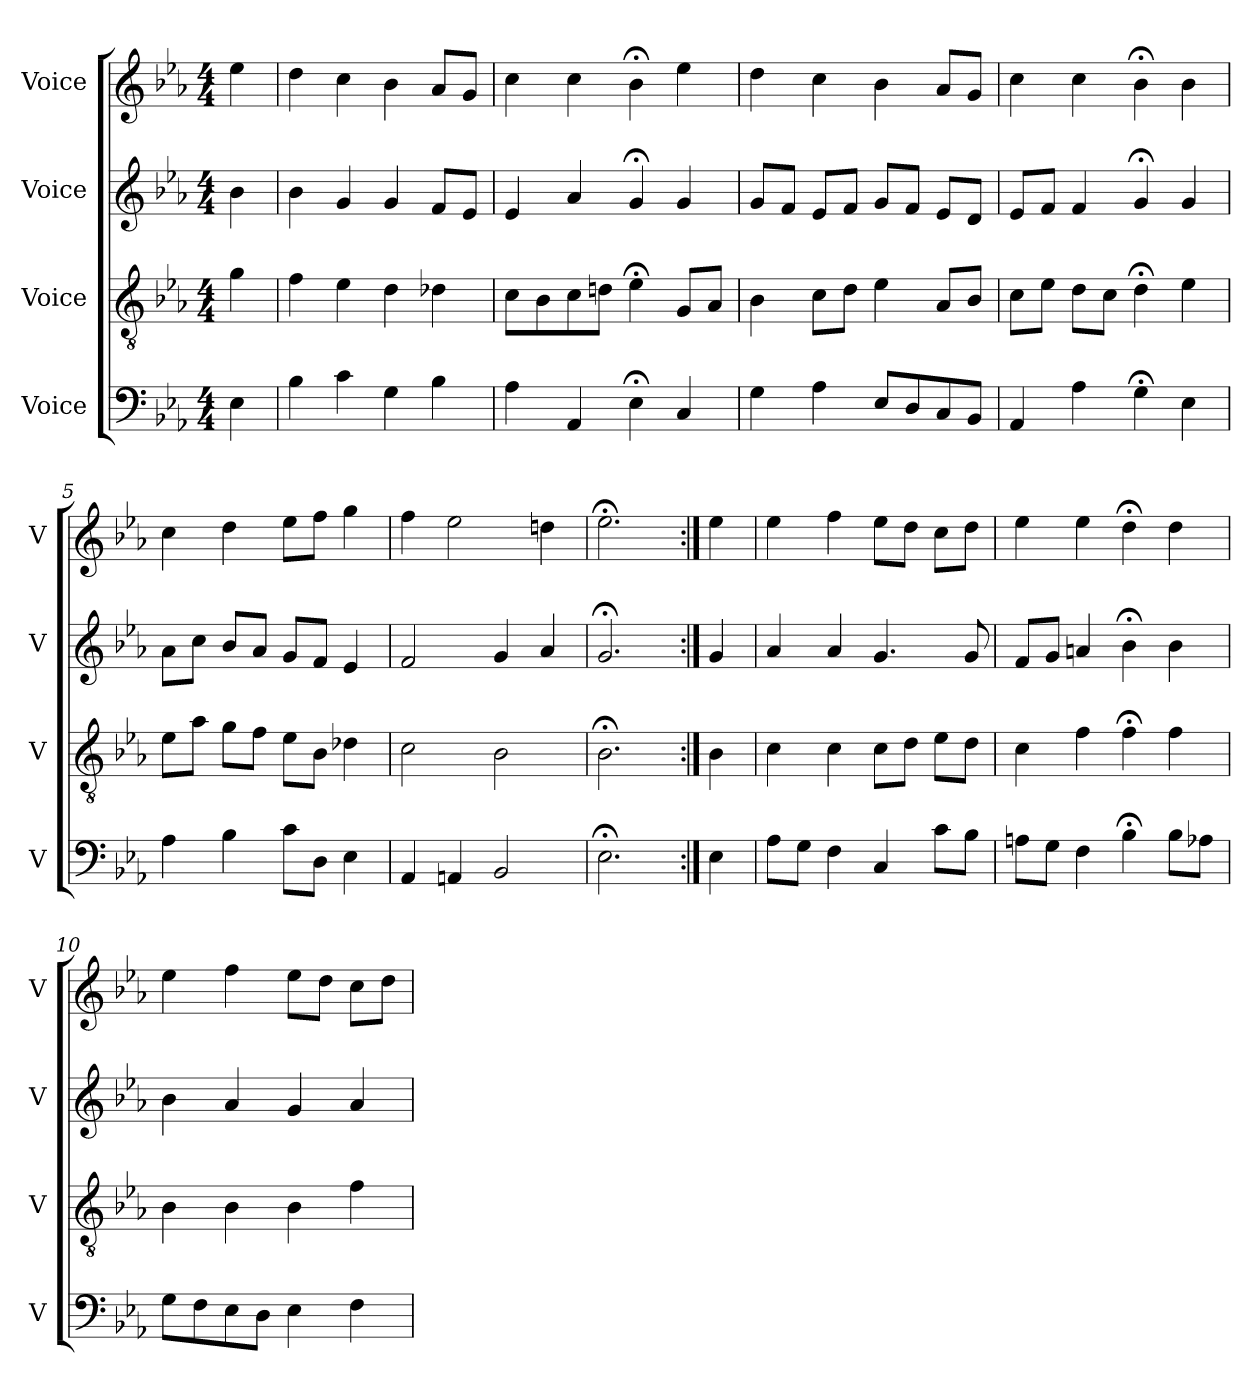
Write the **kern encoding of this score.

**kern	**kern	**kern	**kern
*part4	*part3	*part2	*part1
*staff4	*staff3	*staff2	*staff1
*I"Voice	*I"Voice	*I"Voice	*I"Voice
*I'V	*I'V	*I'V	*I'V
*clefF4	*clefGv2	*clefG2	*clefG2
*k[b-e-a-]	*k[b-e-a-]	*k[b-e-a-]	*k[b-e-a-]
*M4/4	*M4/4	*M4/4	*M4/4
=	=	=	=
4E-\	4g\	4b-\	4ee-\
=1	=1	=1	=1
4B-\	4f\	4b-\	4dd\
4c\	4e-\	4g/	4cc\
4G\	4d\	4g/	4b-\
4B-\	4d-X\	8f/L	8a-/L
.	.	8e-/J	8g/J
=2	=2	=2	=2
4A-\	8c\L	4e-/	4cc\
.	8B-\	.	.
4AA-/	8c\	4a-/	4cc\
.	8dn\J	.	.
4E-;<\	4e-;<\	4g;</	4b-;<\
4C/	8G/L	4g/	4ee-\
.	8A-/J	.	.
=3	=3	=3	=3
4G\	4B-\	8g/L	4dd\
.	.	8f/J	.
4A-\	8c\L	8e-/L	4cc\
.	8d\J	8f/J	.
8E-/L	4e-\	8g/L	4b-\
8D/	.	8f/J	.
8C/	8A-/L	8e-/L	8a-/L
8BB-/J	8B-/J	8d/J	8g/J
=4	=4	=4	=4
4AA-/	8c\L	8e-/L	4cc\
.	8e-\J	8f/J	.
4A-\	8d\L	4f/	4cc\
.	8c\J	.	.
4G;<\	4d;<\	4g;</	4b-;<\
4E-\	4e-\	4g/	4b-\
=5	=5	=5	=5
4A-\	8e-\L	8a-\L	4cc\
.	8a-\J	8cc\J	.
4B-\	8g\L	8b-/L	4dd\
.	8f\J	8a-/J	.
8c\L	8e-\L	8g/L	8ee-\L
8D\J	8B-\J	8f/J	8ff\J
4E-\	4d-X\	4e-/	4gg\
!!LO:LB:g=z
=6	=6	=6	=6
4AA-/	2c\	2f/	4ff\
4AAn/	.	.	2ee-\
2BB-/	2B-\	4g/	.
.	.	4a-/	4ddn\
=7	=7	=7	=7
2.E-;<\	2.B-;<\	2.g;</	2.ee-;<\
=7X1:|!	=7X1:|!	=7X1:|!	=7X1:|!
4E-\	4B-\	4g/	4ee-\
=8	=8	=8	=8
8A-\L	4c\	4a-/	4ee-\
8G\J	.	.	.
4F\	4c\	4a-/	4ff\
4C/	8c\L	4.g/	8ee-\L
.	8d\J	.	8dd\J
8c\L	8e-\L	.	8cc\L
8B-\J	8d\J	8g/	8dd\J
=9	=9	=9	=9
8An\L	4c\	8f/L	4ee-\
8G\J	.	8g/J	.
4F\	4f\	4an/	4ee-\
4B-;<\	4f;<\	4b-;<\	4dd;<\
8B-\L	4f\	4b-\	4dd\
8A-X\J	.	.	.
=10	=10	=10	=10
8G\L	4B-\	4b-\	4ee-\
8F\	.	.	.
8E-\	4B-\	4a-/	4ff\
8D\J	.	.	.
4E-\	4B-\	4g/	8ee-\L
.	.	.	8dd\J
4F\	4f\	4a-/	8cc\L
.	.	.	8dd\J
=	=	=	=
*-	*-	*-	*-
